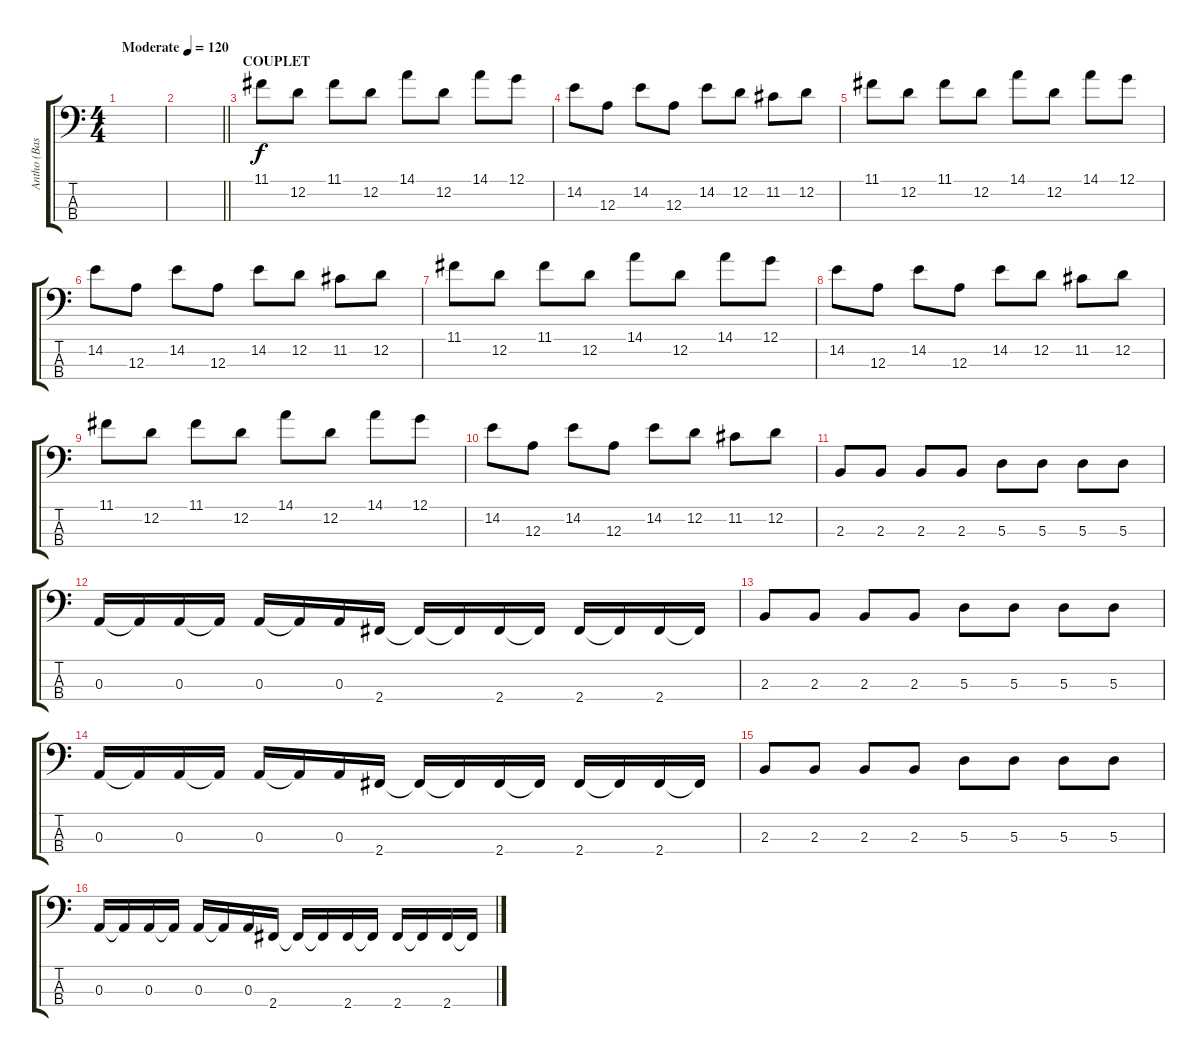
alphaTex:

\track ("Antho (Basse)" "Antho (Bas") {instrument electricbassfinger}
\staff {score tabs}
\tuning (G2 D2 A1 E1) {hide}
\ts (4 4)
\tempo (120 "Moderate")
\clef f4
\ks c
|
\barLineRight lightlight
|
\section ("" "COUPLET")
11.1.8 12.2.8 11.1.8 12.2.8 14.1.8 12.2.8 14.1.8 12.1.8 |
14.2.8 12.3.8 14.2.8 12.3.8 14.2.8 12.2.8 11.2.8 12.2.8 |
11.1.8 12.2.8 11.1.8 12.2.8 14.1.8 12.2.8 14.1.8 12.1.8 |
14.2.8 12.3.8 14.2.8 12.3.8 14.2.8 12.2.8 11.2.8 12.2.8 |
11.1.8 12.2.8 11.1.8 12.2.8 14.1.8 12.2.8 14.1.8 12.1.8 |
14.2.8 12.3.8 14.2.8 12.3.8 14.2.8 12.2.8 11.2.8 12.2.8 |
11.1.8 12.2.8 11.1.8 12.2.8 14.1.8 12.2.8 14.1.8 12.1.8 |
14.2.8 12.3.8 14.2.8 12.3.8 14.2.8 12.2.8 11.2.8 12.2.8 |
2.3.8 2.3.8 2.3.8 2.3.8 5.3.8 5.3.8 5.3.8 5.3.8 |
0.3.16 0.3{t}.16 0.3.16 0.3{t}.16 0.3.16 0.3{t}.16 0.3.16 2.4.16 2.4{t}.16 2.4{t}.16 2.4.16 2.4{t}.16 2.4.16 2.4{t}.16 2.4.16 2.4{t}.16 |
2.3.8 2.3.8 2.3.8 2.3.8 5.3.8 5.3.8 5.3.8 5.3.8 |
0.3.16 0.3{t}.16 0.3.16 0.3{t}.16 0.3.16 0.3{t}.16 0.3.16 2.4.16 2.4{t}.16 2.4{t}.16 2.4.16 2.4{t}.16 2.4.16 2.4{t}.16 2.4.16 2.4{t}.16 |
2.3.8 2.3.8 2.3.8 2.3.8 5.3.8 5.3.8 5.3.8 5.3.8 |
0.3.16 0.3{t}.16 0.3.16 0.3{t}.16 0.3.16 0.3{t}.16 0.3.16 2.4.16 2.4{t}.16 2.4{t}.16 2.4.16 2.4{t}.16 2.4.16 2.4{t}.16 2.4.16 2.4{t}.16
